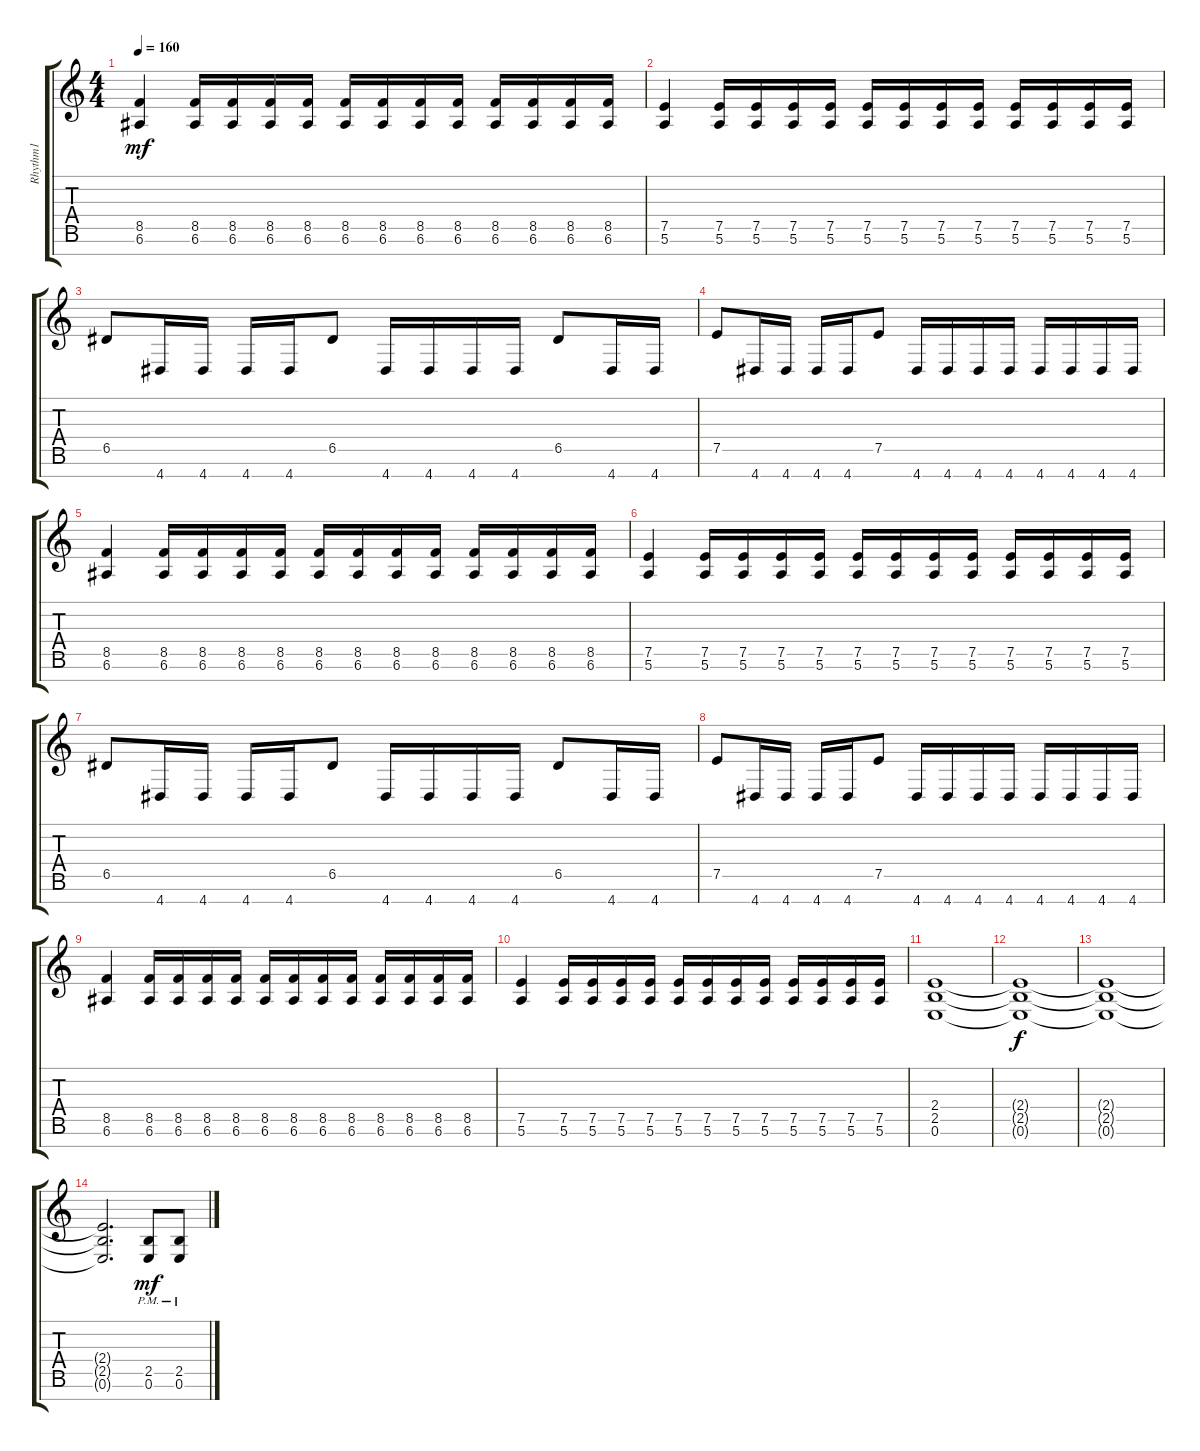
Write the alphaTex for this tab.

\track ("Rhythm1" "Rhythm1") {instrument distortionguitar}
\staff {score tabs}
\tuning (E4 B3 G3 D3 A2 E2 B1) {hide}
\ts (4 4)
\tempo 160
\clef g2
\ks c
(8.5 6.6).4{dy mf} (8.5 6.6).16 (8.5 6.6).16 (8.5 6.6).16 (8.5 6.6).16 (8.5 6.6).16 (8.5 6.6).16 (8.5 6.6).16 (8.5 6.6).16 (8.5 6.6).16 (8.5 6.6).16 (8.5 6.6).16 (8.5 6.6).16 |
(7.5 5.6).4 (7.5 5.6).16 (7.5 5.6).16 (7.5 5.6).16 (7.5 5.6).16 (7.5 5.6).16 (7.5 5.6).16 (7.5 5.6).16 (7.5 5.6).16 (7.5 5.6).16 (7.5 5.6).16 (7.5 5.6).16 (7.5 5.6).16 |
6.5.8 4.7.16 4.7.16 4.7.16 4.7.16 6.5.8 4.7.16 4.7.16 4.7.16 4.7.16 6.5.8 4.7.16 4.7.16 |
7.5.8 4.7.16 4.7.16 4.7.16 4.7.16 7.5.8 4.7.16 4.7.16 4.7.16 4.7.16 4.7.16 4.7.16 4.7.16 4.7.16 |
(8.5 6.6).4 (8.5 6.6).16 (8.5 6.6).16 (8.5 6.6).16 (8.5 6.6).16 (8.5 6.6).16 (8.5 6.6).16 (8.5 6.6).16 (8.5 6.6).16 (8.5 6.6).16 (8.5 6.6).16 (8.5 6.6).16 (8.5 6.6).16 |
(7.5 5.6).4 (7.5 5.6).16 (7.5 5.6).16 (7.5 5.6).16 (7.5 5.6).16 (7.5 5.6).16 (7.5 5.6).16 (7.5 5.6).16 (7.5 5.6).16 (7.5 5.6).16 (7.5 5.6).16 (7.5 5.6).16 (7.5 5.6).16 |
6.5.8 4.7.16 4.7.16 4.7.16 4.7.16 6.5.8 4.7.16 4.7.16 4.7.16 4.7.16 6.5.8 4.7.16 4.7.16 |
7.5.8 4.7.16 4.7.16 4.7.16 4.7.16 7.5.8 4.7.16 4.7.16 4.7.16 4.7.16 4.7.16 4.7.16 4.7.16 4.7.16 |
(8.5 6.6).4 (8.5 6.6).16 (8.5 6.6).16 (8.5 6.6).16 (8.5 6.6).16 (8.5 6.6).16 (8.5 6.6).16 (8.5 6.6).16 (8.5 6.6).16 (8.5 6.6).16 (8.5 6.6).16 (8.5 6.6).16 (8.5 6.6).16 |
(7.5 5.6).4 (7.5 5.6).16 (7.5 5.6).16 (7.5 5.6).16 (7.5 5.6).16 (7.5 5.6).16 (7.5 5.6).16 (7.5 5.6).16 (7.5 5.6).16 (7.5 5.6).16 (7.5 5.6).16 (7.5 5.6).16 (7.5 5.6).16 |
(2.4 2.5 0.6).1 |
(2.4{t} 2.5{t} 0.6{t}).1{dy f} |
(2.4{t} 2.5{t} 0.6{t}).1 |
(2.4{t} 2.5{t} 0.6{t}).2{d} (2.5{pm} 0.6{pm}).8{dy mf} (2.5{pm} 0.6{pm}).8
